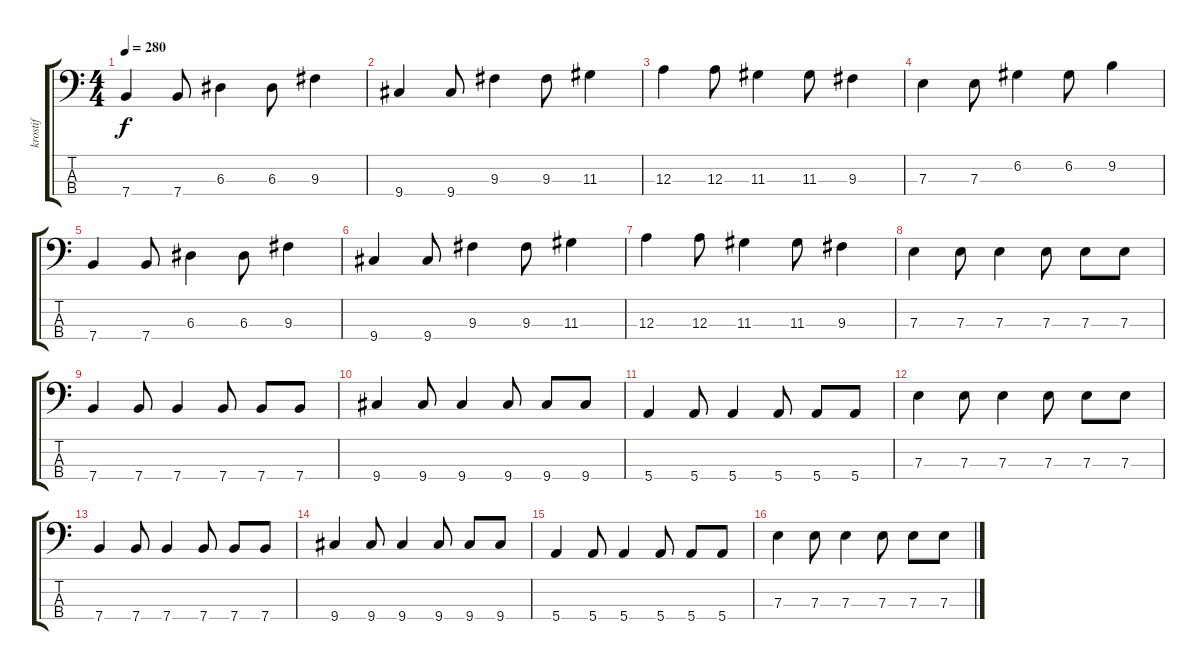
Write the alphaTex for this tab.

\track ("krostif" "krostif") {instrument electricbassfinger}
\staff {score tabs}
\tuning (G2 D2 A1 E1) {hide}
\ts (4 4)
\tempo 280
\clef f4
\ks c
7.4.4{dy f} 7.4.8 6.3.4 6.3.8 9.3.4 |
9.4.4 9.4.8 9.3.4 9.3.8 11.3.4 |
12.3.4 12.3.8 11.3.4 11.3.8 9.3.4 |
7.3.4 7.3.8 6.2.4 6.2.8 9.2.4 |
7.4.4 7.4.8 6.3.4 6.3.8 9.3.4 |
9.4.4 9.4.8 9.3.4 9.3.8 11.3.4 |
12.3.4 12.3.8 11.3.4 11.3.8 9.3.4 |
7.3.4 7.3.8 7.3.4 7.3.8 7.3.8 7.3.8 |
7.4.4 7.4.8 7.4.4 7.4.8 7.4.8 7.4.8 |
9.4.4 9.4.8 9.4.4 9.4.8 9.4.8 9.4.8 |
5.4.4 5.4.8 5.4.4 5.4.8 5.4.8 5.4.8 |
7.3.4 7.3.8 7.3.4 7.3.8 7.3.8 7.3.8 |
7.4.4 7.4.8 7.4.4 7.4.8 7.4.8 7.4.8 |
9.4.4 9.4.8 9.4.4 9.4.8 9.4.8 9.4.8 |
5.4.4 5.4.8 5.4.4 5.4.8 5.4.8 5.4.8 |
7.3.4 7.3.8 7.3.4 7.3.8 7.3.8 7.3.8
